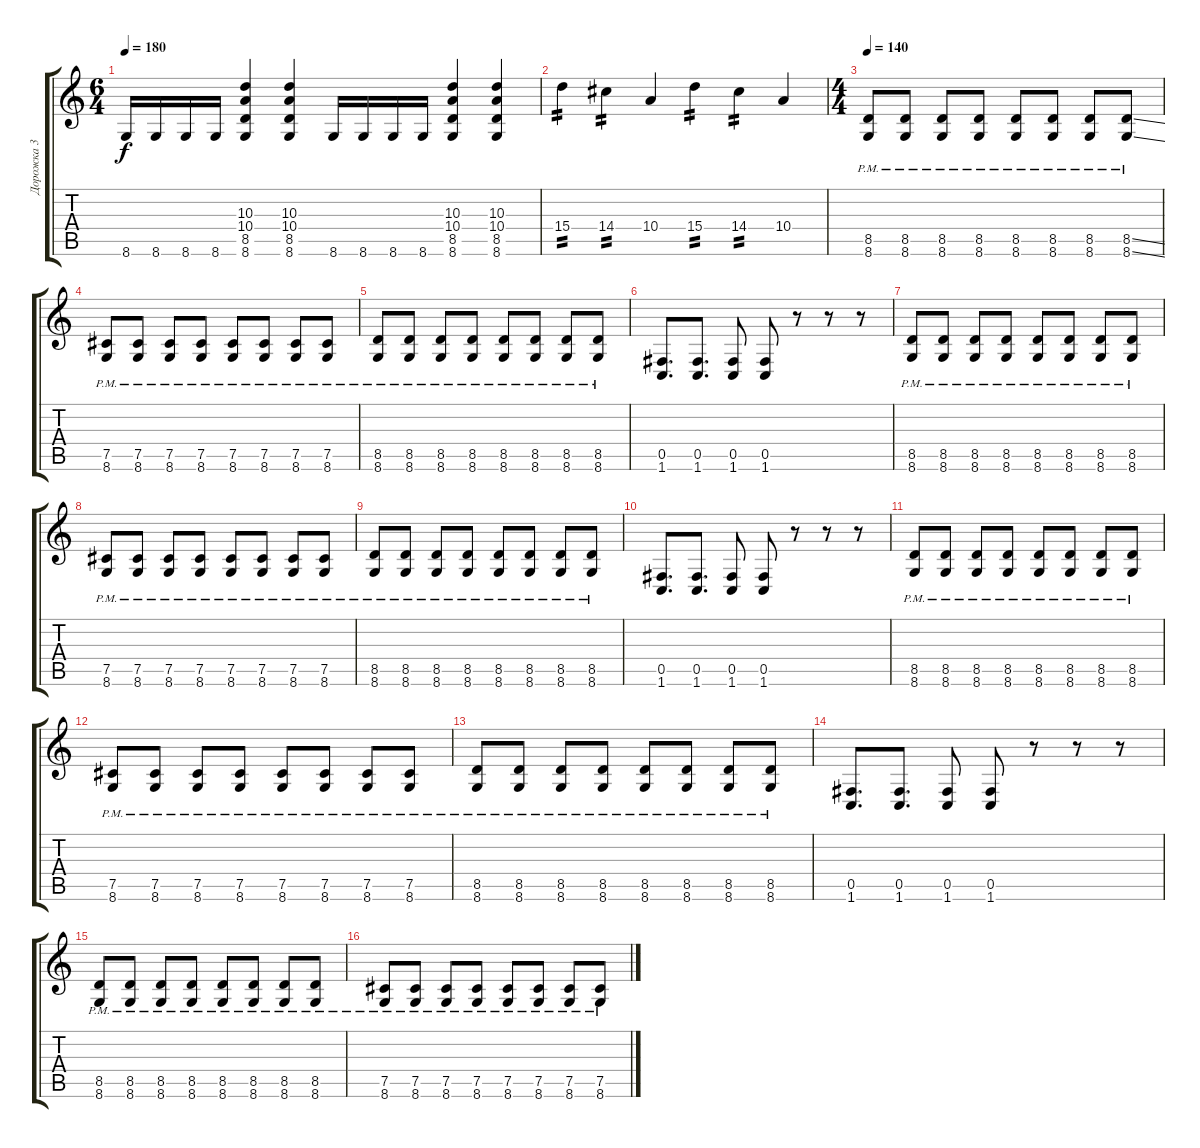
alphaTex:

\track ("Дорожка 3" "Дорожка 3") {instrument distortionguitar}
\staff {score tabs}
\tuning (Db4 Ab3 E3 B2 Gb2 B1) {hide}
\ts (6 4)
\tempo 180
\clef g2
\ks c
8.6.16{dy f} 8.6.16 8.6.16 8.6.16 (10.3 10.4 8.5 8.6).4 (10.3 10.4 8.5 8.6).4 8.6.16 8.6.16 8.6.16 8.6.16 (10.3 10.4 8.5 8.6).4 (10.3 10.4 8.5 8.6).4 |
15.4.4{tp 2} 14.4.4{tp 2} 10.4.4 15.4.4{tp 2} 14.4.4{tp 2} 10.4.4 |
\ts (4 4)
\tempo 140
(8.5{pm} 8.6{pm}).8 (8.5{pm} 8.6{pm}).8 (8.5{pm} 8.6{pm}).8 (8.5{pm} 8.6{pm}).8 (8.5{pm} 8.6{pm}).8 (8.5{pm} 8.6{pm}).8 (8.5{pm} 8.6{pm}).8 (8.5{ss pm} 8.6{ss pm}).8 |
(7.5{pm} 8.6{pm}).8 (7.5{pm} 8.6{pm}).8 (7.5{pm} 8.6{pm}).8 (7.5{pm} 8.6{pm}).8 (7.5{pm} 8.6{pm}).8 (7.5{pm} 8.6{pm}).8 (7.5{pm} 8.6{pm}).8 (7.5{pm} 8.6{pm}).8 |
(8.5{pm} 8.6{pm}).8 (8.5{pm} 8.6{pm}).8 (8.5{pm} 8.6{pm}).8 (8.5{pm} 8.6{pm}).8 (8.5{pm} 8.6{pm}).8 (8.5{pm} 8.6{pm}).8 (8.5{pm} 8.6{pm}).8 (8.5{pm} 8.6{pm}).8 |
(0.5 1.6).8{d} (0.5 1.6).8{d} (0.5 1.6).8 (0.5 1.6).8 r.8 r.8 r.8 |
(8.5{pm} 8.6{pm}).8 (8.5{pm} 8.6{pm}).8 (8.5{pm} 8.6{pm}).8 (8.5{pm} 8.6{pm}).8 (8.5{pm} 8.6{pm}).8 (8.5{pm} 8.6{pm}).8 (8.5{pm} 8.6{pm}).8 (8.5{pm} 8.6{pm}).8 |
(7.5{pm} 8.6{pm}).8 (7.5{pm} 8.6{pm}).8 (7.5{pm} 8.6{pm}).8 (7.5{pm} 8.6{pm}).8 (7.5{pm} 8.6{pm}).8 (7.5{pm} 8.6{pm}).8 (7.5{pm} 8.6{pm}).8 (7.5{pm} 8.6{pm}).8 |
(8.5{pm} 8.6{pm}).8 (8.5{pm} 8.6{pm}).8 (8.5{pm} 8.6{pm}).8 (8.5{pm} 8.6{pm}).8 (8.5{pm} 8.6{pm}).8 (8.5{pm} 8.6{pm}).8 (8.5{pm} 8.6{pm}).8 (8.5{pm} 8.6{pm}).8 |
(0.5 1.6).8{d} (0.5 1.6).8{d} (0.5 1.6).8 (0.5 1.6).8 r.8 r.8 r.8 |
(8.5{pm} 8.6{pm}).8 (8.5{pm} 8.6{pm}).8 (8.5{pm} 8.6{pm}).8 (8.5{pm} 8.6{pm}).8 (8.5{pm} 8.6{pm}).8 (8.5{pm} 8.6{pm}).8 (8.5{pm} 8.6{pm}).8 (8.5{pm} 8.6{pm}).8 |
(7.5{pm} 8.6{pm}).8 (7.5{pm} 8.6{pm}).8 (7.5{pm} 8.6{pm}).8 (7.5{pm} 8.6{pm}).8 (7.5{pm} 8.6{pm}).8 (7.5{pm} 8.6{pm}).8 (7.5{pm} 8.6{pm}).8 (7.5{pm} 8.6{pm}).8 |
(8.5{pm} 8.6{pm}).8 (8.5{pm} 8.6{pm}).8 (8.5{pm} 8.6{pm}).8 (8.5{pm} 8.6{pm}).8 (8.5{pm} 8.6{pm}).8 (8.5{pm} 8.6{pm}).8 (8.5{pm} 8.6{pm}).8 (8.5{pm} 8.6{pm}).8 |
(0.5 1.6).8{d} (0.5 1.6).8{d} (0.5 1.6).8 (0.5 1.6).8 r.8 r.8 r.8 |
(8.5{pm} 8.6{pm}).8 (8.5{pm} 8.6{pm}).8 (8.5{pm} 8.6{pm}).8 (8.5{pm} 8.6{pm}).8 (8.5{pm} 8.6{pm}).8 (8.5{pm} 8.6{pm}).8 (8.5{pm} 8.6{pm}).8 (8.5{pm} 8.6{pm}).8 |
(7.5{pm} 8.6{pm}).8 (7.5{pm} 8.6{pm}).8 (7.5{pm} 8.6{pm}).8 (7.5{pm} 8.6{pm}).8 (7.5{pm} 8.6{pm}).8 (7.5{pm} 8.6{pm}).8 (7.5{pm} 8.6{pm}).8 (7.5{pm} 8.6{pm}).8
